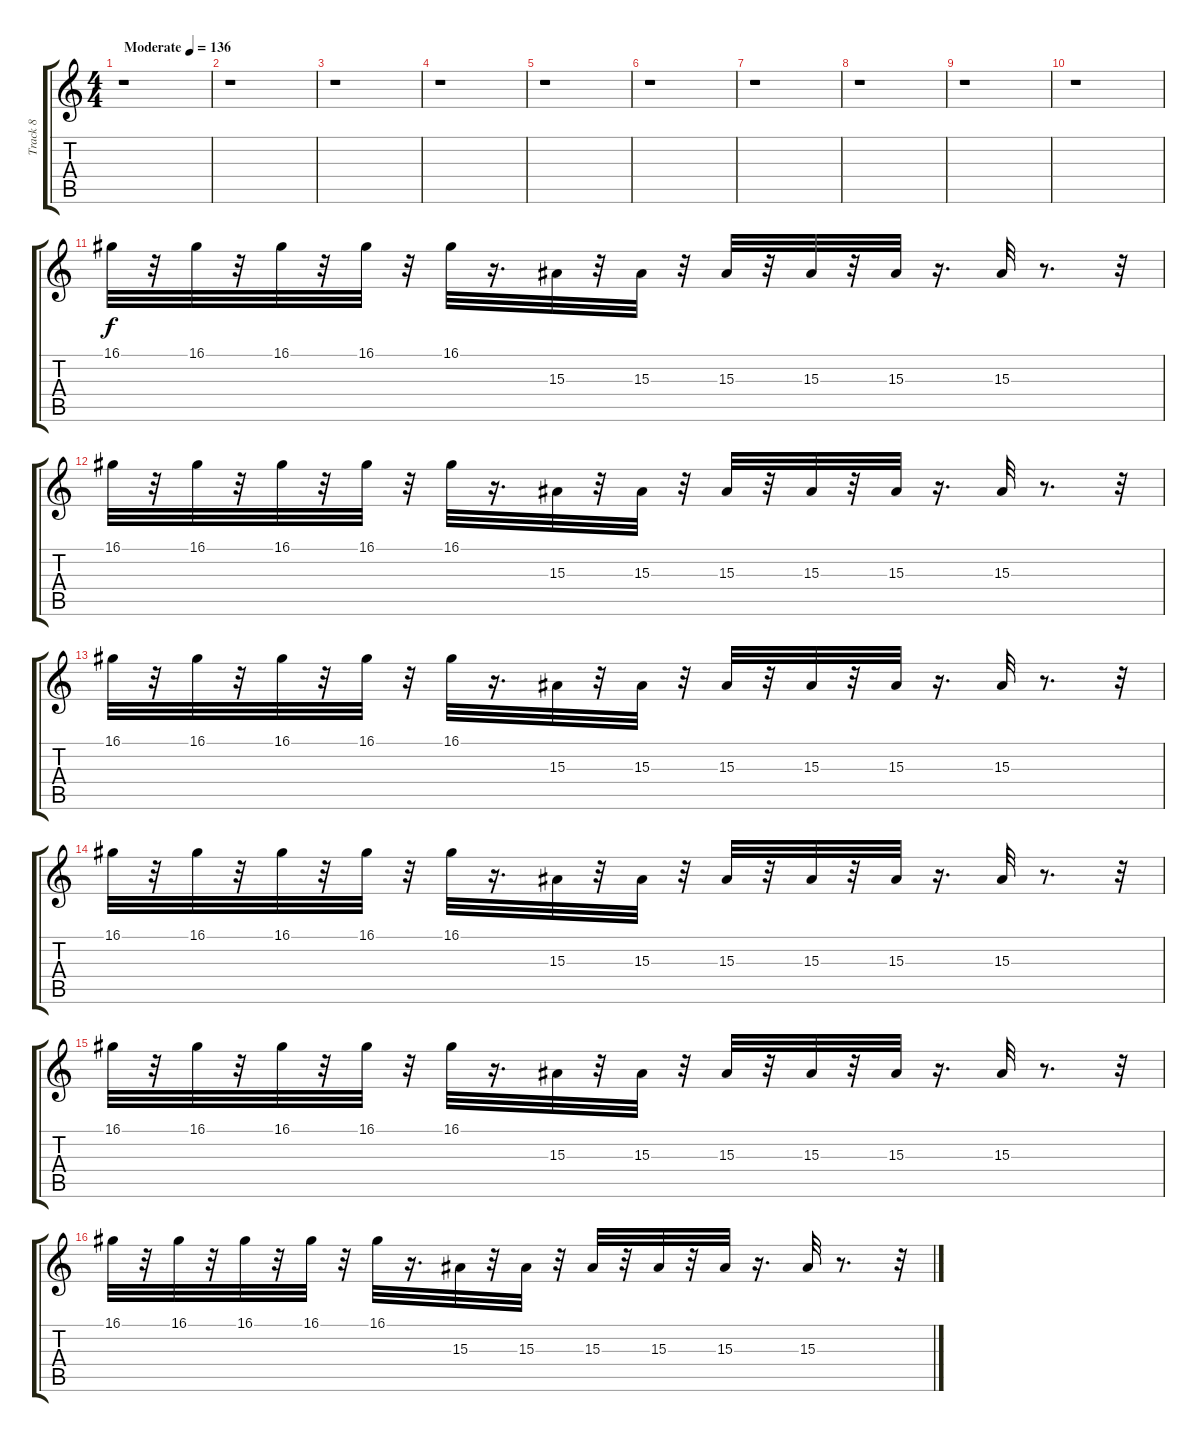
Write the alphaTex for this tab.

\track ("Track 8" "Track 8") {instrument woodblock}
\staff {score tabs}
\tuning (E4 B3 G3 D3 A2 E2) {hide}
\ts (4 4)
\tempo (136 "Moderate")
\clef g2
\ks c
r.1{dy f instrument woodblock} |
r.1 |
r.1 |
r.1 |
r.1 |
r.1 |
r.1 |
r.1 |
r.1 |
r.1 |
16.1.32 r.32 16.1.32 r.32 16.1.32 r.32 16.1.32 r.32 16.1.32 r.16{d} 15.3.32 r.32 15.3.32 r.32 15.3.32 r.32 15.3.32 r.32 15.3.32 r.16{d} 15.3.32 r.8{d} r.32 |
16.1.32 r.32 16.1.32 r.32 16.1.32 r.32 16.1.32 r.32 16.1.32 r.16{d} 15.3.32 r.32 15.3.32 r.32 15.3.32 r.32 15.3.32 r.32 15.3.32 r.16{d} 15.3.32 r.8{d} r.32 |
16.1.32 r.32 16.1.32 r.32 16.1.32 r.32 16.1.32 r.32 16.1.32 r.16{d} 15.3.32 r.32 15.3.32 r.32 15.3.32 r.32 15.3.32 r.32 15.3.32 r.16{d} 15.3.32 r.8{d} r.32 |
16.1.32 r.32 16.1.32 r.32 16.1.32 r.32 16.1.32 r.32 16.1.32 r.16{d} 15.3.32 r.32 15.3.32 r.32 15.3.32 r.32 15.3.32 r.32 15.3.32 r.16{d} 15.3.32 r.8{d} r.32 |
16.1.32 r.32 16.1.32 r.32 16.1.32 r.32 16.1.32 r.32 16.1.32 r.16{d} 15.3.32 r.32 15.3.32 r.32 15.3.32 r.32 15.3.32 r.32 15.3.32 r.16{d} 15.3.32 r.8{d} r.32 |
16.1.32 r.32 16.1.32 r.32 16.1.32 r.32 16.1.32 r.32 16.1.32 r.16{d} 15.3.32 r.32 15.3.32 r.32 15.3.32 r.32 15.3.32 r.32 15.3.32 r.16{d} 15.3.32 r.8{d} r.32
